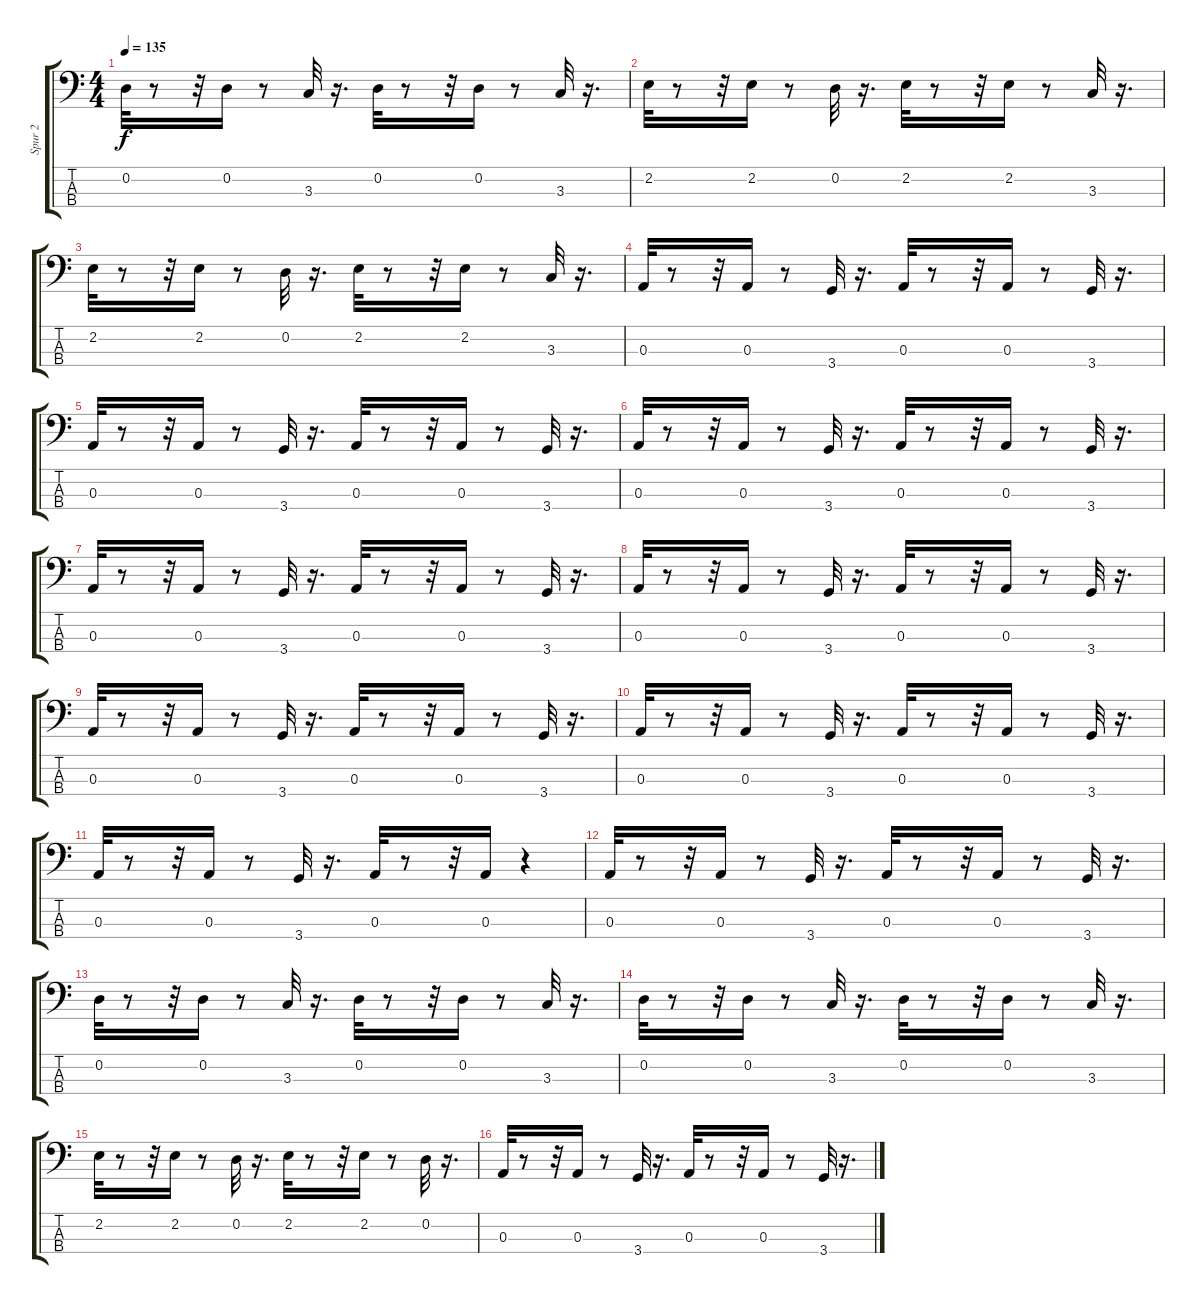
\track ("Spur 2" "Spur 2") {instrument electricbassfinger}
\staff {score tabs}
\tuning (G2 D2 A1 E1) {hide}
\ts (4 4)
\tempo 135
\clef f4
\ks c
0.2.32{dy f} r.8 r.32 0.2.16 r.8 3.3.32 r.16{d} 0.2.32 r.8 r.32 0.2.16 r.8 3.3.32 r.16{d} |
2.2.32 r.8 r.32 2.2.16 r.8 0.2.32 r.16{d} 2.2.32 r.8 r.32 2.2.16 r.8 3.3.32 r.16{d} |
2.2.32 r.8 r.32 2.2.16 r.8 0.2.32 r.16{d} 2.2.32 r.8 r.32 2.2.16 r.8 3.3.32 r.16{d} |
0.3.32 r.8 r.32 0.3.16 r.8 3.4.32 r.16{d} 0.3.32 r.8 r.32 0.3.16 r.8 3.4.32 r.16{d} |
0.3.32 r.8 r.32 0.3.16 r.8 3.4.32 r.16{d} 0.3.32 r.8 r.32 0.3.16 r.8 3.4.32 r.16{d} |
0.3.32 r.8 r.32 0.3.16 r.8 3.4.32 r.16{d} 0.3.32 r.8 r.32 0.3.16 r.8 3.4.32 r.16{d} |
0.3.32 r.8 r.32 0.3.16 r.8 3.4.32 r.16{d} 0.3.32 r.8 r.32 0.3.16 r.8 3.4.32 r.16{d} |
0.3.32 r.8 r.32 0.3.16 r.8 3.4.32 r.16{d} 0.3.32 r.8 r.32 0.3.16 r.8 3.4.32 r.16{d} |
0.3.32 r.8 r.32 0.3.16 r.8 3.4.32 r.16{d} 0.3.32 r.8 r.32 0.3.16 r.8 3.4.32 r.16{d} |
0.3.32 r.8 r.32 0.3.16 r.8 3.4.32 r.16{d} 0.3.32 r.8 r.32 0.3.16 r.8 3.4.32 r.16{d} |
0.3.32 r.8 r.32 0.3.16 r.8 3.4.32 r.16{d} 0.3.32 r.8 r.32 0.3.16 r.4 |
0.3.32 r.8 r.32 0.3.16 r.8 3.4.32 r.16{d} 0.3.32 r.8 r.32 0.3.16 r.8 3.4.32 r.16{d} |
0.2.32 r.8 r.32 0.2.16 r.8 3.3.32 r.16{d} 0.2.32 r.8 r.32 0.2.16 r.8 3.3.32 r.16{d} |
0.2.32 r.8 r.32 0.2.16 r.8 3.3.32 r.16{d} 0.2.32 r.8 r.32 0.2.16 r.8 3.3.32 r.16{d} |
2.2.32 r.8 r.32 2.2.16 r.8 0.2.32 r.16{d} 2.2.32 r.8 r.32 2.2.16 r.8 0.2.32 r.16{d} |
0.3.32 r.8 r.32 0.3.16 r.8 3.4.32 r.16{d} 0.3.32 r.8 r.32 0.3.16 r.8 3.4.32 r.16{d}
